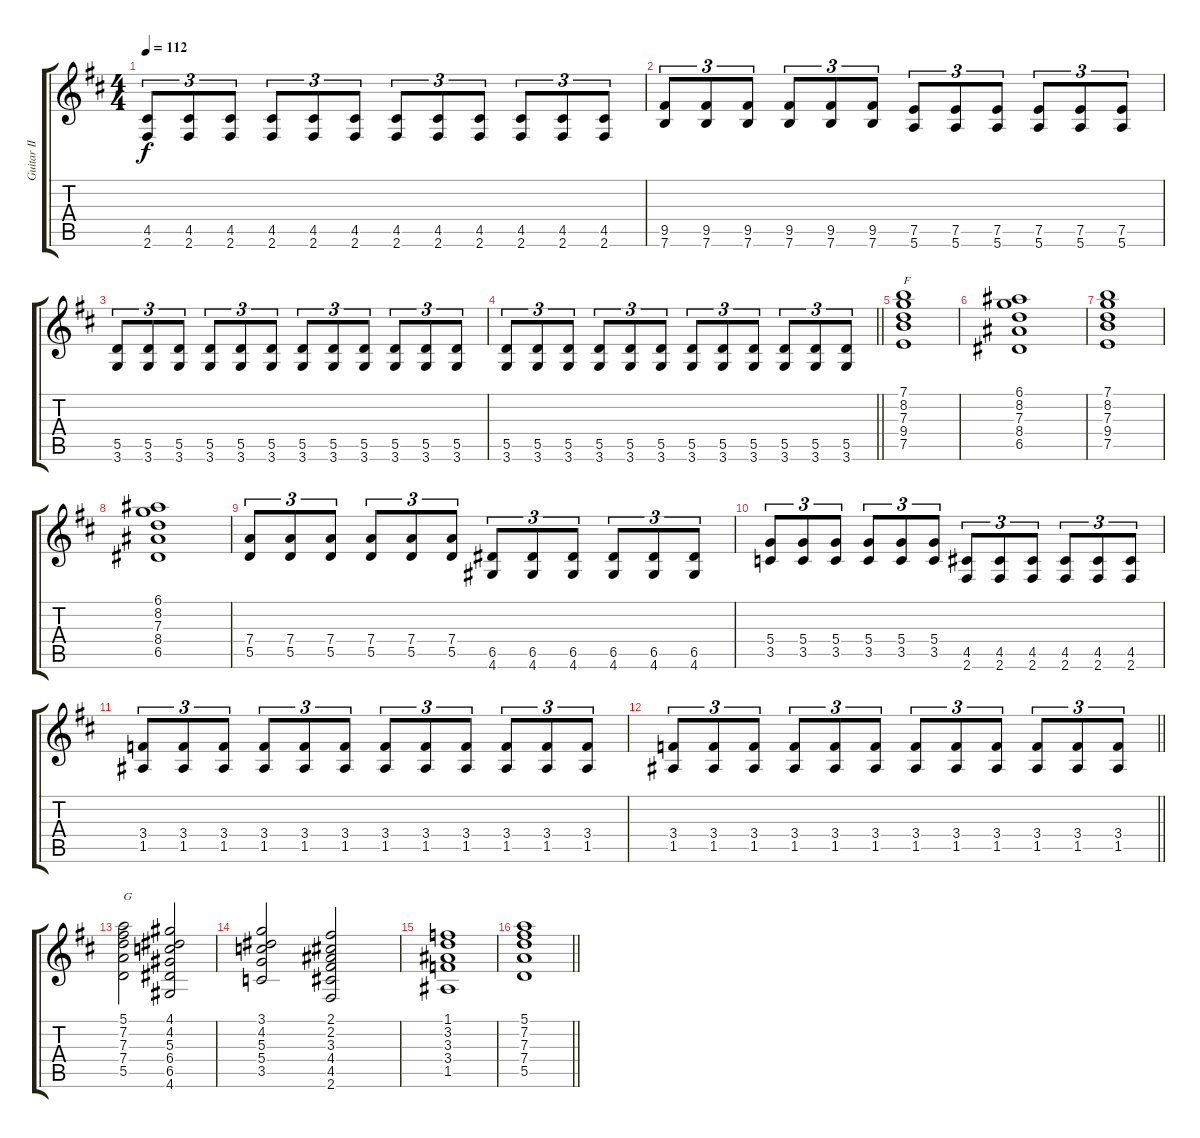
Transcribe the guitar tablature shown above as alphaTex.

\track ("Guitar II" "Guitar II") {instrument distortionguitar}
\staff {score tabs}
\tuning (E4 B3 G3 D3 A2 E2) {hide}
\ts (4 4)
\tempo 112
\clef g2
\ks d
(4.5 2.6).8{tu (3 2) dy f} (4.5 2.6).8{tu (3 2)} (4.5 2.6).8{tu (3 2)} (4.5 2.6).8{tu (3 2)} (4.5 2.6).8{tu (3 2)} (4.5 2.6).8{tu (3 2)} (4.5 2.6).8{tu (3 2)} (4.5 2.6).8{tu (3 2)} (4.5 2.6).8{tu (3 2)} (4.5 2.6).8{tu (3 2)} (4.5 2.6).8{tu (3 2)} (4.5 2.6).8{tu (3 2)} |
(9.5 7.6).8{tu (3 2)} (9.5 7.6).8{tu (3 2)} (9.5 7.6).8{tu (3 2)} (9.5 7.6).8{tu (3 2)} (9.5 7.6).8{tu (3 2)} (9.5 7.6).8{tu (3 2)} (7.5 5.6).8{tu (3 2)} (7.5 5.6).8{tu (3 2)} (7.5 5.6).8{tu (3 2)} (7.5 5.6).8{tu (3 2)} (7.5 5.6).8{tu (3 2)} (7.5 5.6).8{tu (3 2)} |
(5.5 3.6).8{tu (3 2)} (5.5 3.6).8{tu (3 2)} (5.5 3.6).8{tu (3 2)} (5.5 3.6).8{tu (3 2)} (5.5 3.6).8{tu (3 2)} (5.5 3.6).8{tu (3 2)} (5.5 3.6).8{tu (3 2)} (5.5 3.6).8{tu (3 2)} (5.5 3.6).8{tu (3 2)} (5.5 3.6).8{tu (3 2)} (5.5 3.6).8{tu (3 2)} (5.5 3.6).8{tu (3 2)} |
\barLineRight lightlight
(5.5 3.6).8{tu (3 2)} (5.5 3.6).8{tu (3 2)} (5.5 3.6).8{tu (3 2)} (5.5 3.6).8{tu (3 2)} (5.5 3.6).8{tu (3 2)} (5.5 3.6).8{tu (3 2)} (5.5 3.6).8{tu (3 2)} (5.5 3.6).8{tu (3 2)} (5.5 3.6).8{tu (3 2)} (5.5 3.6).8{tu (3 2)} (5.5 3.6).8{tu (3 2)} (5.5 3.6).8{tu (3 2)} |
(7.1 8.2 7.3 9.4 7.5).1{txt "F" volume 10} |
(6.1 8.2 7.3 8.4 6.5).1 |
(7.1 8.2 7.3 9.4 7.5).1 |
(6.1 8.2 7.3 8.4 6.5).1 |
(7.4 5.5).8{tu (3 2) volume 14} (7.4 5.5).8{tu (3 2)} (7.4 5.5).8{tu (3 2)} (7.4 5.5).8{tu (3 2)} (7.4 5.5).8{tu (3 2)} (7.4 5.5).8{tu (3 2)} (6.5 4.6).8{tu (3 2)} (6.5 4.6).8{tu (3 2)} (6.5 4.6).8{tu (3 2)} (6.5 4.6).8{tu (3 2)} (6.5 4.6).8{tu (3 2)} (6.5 4.6).8{tu (3 2)} |
(5.4 3.5).8{tu (3 2)} (5.4 3.5).8{tu (3 2)} (5.4 3.5).8{tu (3 2)} (5.4 3.5).8{tu (3 2)} (5.4 3.5).8{tu (3 2)} (5.4 3.5).8{tu (3 2)} (4.5 2.6).8{tu (3 2)} (4.5 2.6).8{tu (3 2)} (4.5 2.6).8{tu (3 2)} (4.5 2.6).8{tu (3 2)} (4.5 2.6).8{tu (3 2)} (4.5 2.6).8{tu (3 2)} |
(3.4 1.5).8{tu (3 2)} (3.4 1.5).8{tu (3 2)} (3.4 1.5).8{tu (3 2)} (3.4 1.5).8{tu (3 2)} (3.4 1.5).8{tu (3 2)} (3.4 1.5).8{tu (3 2)} (3.4 1.5).8{tu (3 2)} (3.4 1.5).8{tu (3 2)} (3.4 1.5).8{tu (3 2)} (3.4 1.5).8{tu (3 2)} (3.4 1.5).8{tu (3 2)} (3.4 1.5).8{tu (3 2)} |
\barLineRight lightlight
(3.4 1.5).8{tu (3 2)} (3.4 1.5).8{tu (3 2)} (3.4 1.5).8{tu (3 2)} (3.4 1.5).8{tu (3 2)} (3.4 1.5).8{tu (3 2)} (3.4 1.5).8{tu (3 2)} (3.4 1.5).8{tu (3 2)} (3.4 1.5).8{tu (3 2)} (3.4 1.5).8{tu (3 2)} (3.4 1.5).8{tu (3 2)} (3.4 1.5).8{tu (3 2)} (3.4 1.5).8{tu (3 2)} |
(5.1 7.2 7.3 7.4 5.5).2{txt "G" volume 10} (4.1 4.2 5.3 6.4 6.5 4.6).2 |
(3.1 4.2 5.3 5.4 3.5).2 (2.1 2.2 3.3 4.4 4.5 2.6).2 |
(1.1 3.2 3.3 3.4 1.5).1 |
\barLineRight lightlight
(5.1 7.2 7.3 7.4 5.5).1
